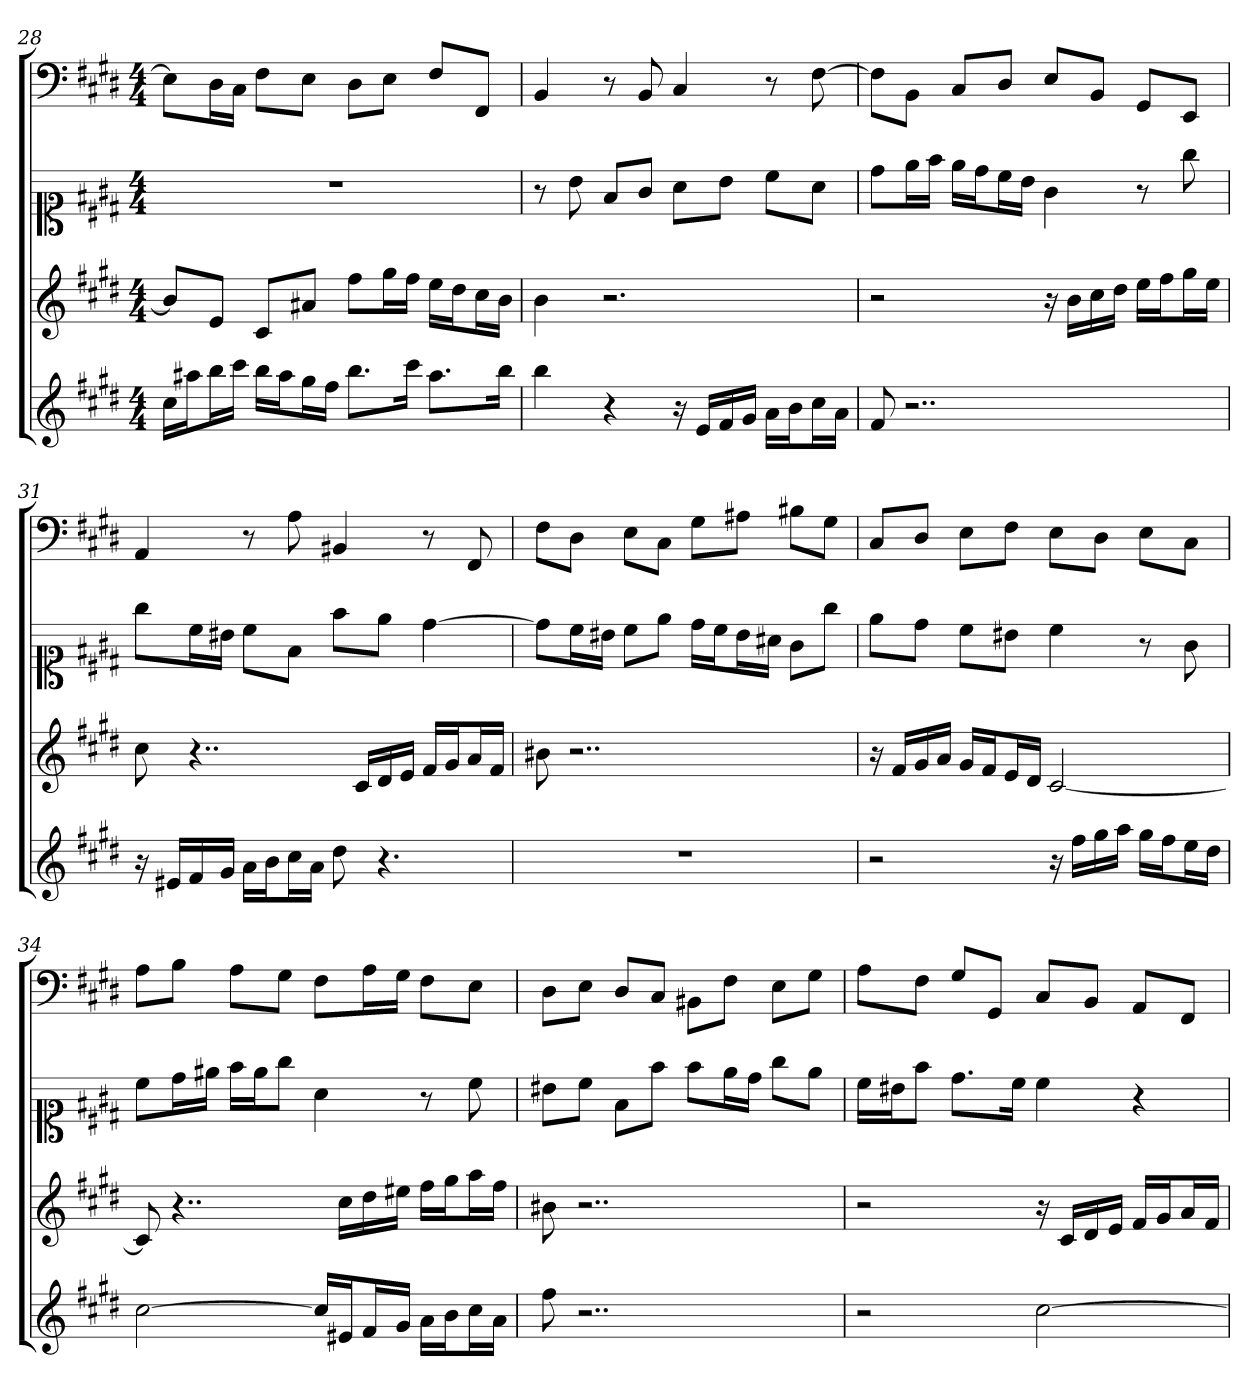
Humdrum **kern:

**kern	**kern	**kern	**kern
*part4	*part3	*part2	*part1
*staff4	*staff3	*staff2	*staff1
*	*	*clefC1	*clefF4
*k[f#c#g#d#]	*k[f#c#g#d#]	*k[f#c#g#d#]	*k[f#c#g#d#]
*E:	*E:	*E:	*E:
*M4/4	*M4/4	*M4/4	*M4/4
=28	=28	=28	=28
16cc#LL	8bL]	1r	8E\L]
16aa#XJ	.	.	.
16bbL	8eJ	.	16D#\L
16ccc#JJ	.	.	16C#\JJ
16bbLL	8c#L	.	8F#\L
16aa#J	.	.	.
16gg#L	8a#XJ	.	8E\J
16ff#JJ	.	.	.
8.bbL	8ff#L	.	8D#\L
.	16gg#L	.	8E\J
16ccc#Jk	16ff#JJ	.	.
8.aa#L	16eeLL	.	8F#/L
.	16dd#J	.	.
.	16cc#L	.	8FF#/J
16bbJk	16bJJ	.	.
=29	=29	=29	=29
4bb	4b	8r	4BB
.	.	8b	.
4r	2.r	8f#/L	8r
.	.	8g#/J	8BB
16r	.	8a\L	4C#
16eLL	.	.	.
16f#	.	8b\J	.
16g#JJ	.	.	.
16aLL	.	8cc#\L	8r
16bJ	.	.	.
16cc#L	.	8a\J	[8F#
16aJJ	.	.	.
=30	=30	=30	=30
8f#	2r	8dd#\L	8F#\L]
2..r	.	16ee\L	8BB\J
.	.	16ff#\JJ	.
.	.	16ee\LL	8C#/L
.	.	16dd#\J	.
.	.	16cc#\L	8D#/J
.	.	16b\JJ	.
.	16r	4g#	8E/L
.	16bLL	.	.
.	16cc#	.	8BB/J
.	16dd#JJ	.	.
.	16eeLL	8r	8GG#/L
.	16ff#J	.	.
.	16gg#L	8gg#	8EE/J
.	16eeJJ	.	.
=31	=31	=31	=31
16r	8cc#	8gg#\L	4AA
16e#XLL	.	.	.
16f#	4..r	16cc#\L	.
16g#JJ	.	16b#X\JJ	.
16aLL	.	8cc#\L	8r
16bJ	.	.	.
16cc#L	.	8f#\J	8A
16aJJ	.	.	.
8dd#	.	8ff#\L	4BB#X
.	16c#LL	.	.
4.r	16d#	8ee\J	.
.	16eJJ	.	.
.	16f#LL	[4dd#	8r
.	16g#J	.	.
.	16aL	.	8FF#
.	16f#JJ	.	.
=32	=32	=32	=32
1r	8b#X	8dd#\L]	8F#\L
.	2..r	16cc#\L	8D#\J
.	.	16b#X\JJ	.
.	.	8cc#\L	8E\L
.	.	8ee\J	8C#\J
.	.	16dd#\LL	8G#\L
.	.	16cc#\J	.
.	.	16b#\L	8A#X\J
.	.	16a#X\JJ	.
.	.	8g#\L	8B#X\L
.	.	8gg#\J	8G#\J
=33	=33	=33	=33
2r	16r	8ee\L	8C#/L
.	16f#LL	.	.
.	16g#	8dd#\J	8D#/J
.	16aJJ	.	.
.	16g#LL	8cc#\L	8E\L
.	16f#J	.	.
.	16eL	8b#X\J	8F#\J
.	16d#JJ	.	.
16r	[2c#	4cc#	8E\L
16ff#LL	.	.	.
16gg#	.	.	8D#\J
16aaJJ	.	.	.
16gg#LL	.	8r	8E\L
16ff#J	.	.	.
16eeL	.	8g#	8C#\J
16dd#JJ	.	.	.
=34	=34	=34	=34
[2cc#	8c#]	8cc#\L	8A\L
.	4..r	16dd#\L	8B\J
.	.	16ee#X\JJ	.
.	.	16ff#\LL	8A\L
.	.	16ee#\J	.
.	.	8gg#\J	8G#\J
16cc#LL]	.	4a	8F#\L
16e#XJ	16cc#LL	.	.
16f#L	16dd#	.	16A\L
16g#JJ	16ee#XJJ	.	16G#\JJ
16aLL	16ff#LL	8r	8F#\L
16bJ	16gg#J	.	.
16cc#L	16aaL	8cc#	8E\J
16aJJ	16ff#JJ	.	.
=35	=35	=35	=35
8ff#	8b#X	8b#X\L	8D#\L
2..r	2..r	8cc#\J	8E\J
.	.	8f#\L	8D#/L
.	.	8ff#\J	8C#/J
.	.	8ff#\L	8BB#X\L
.	.	16ee\L	8F#\J
.	.	16dd#\JJ	.
.	.	8gg#\L	8E\L
.	.	8ee\J	8G#\J
=36	=36	=36	=36
2r	2r	16cc#\LL	8A\L
.	.	16b#X\J	.
.	.	8ff#\J	8F#\J
.	.	8.dd#\L	8G#/L
.	.	.	8GG#/J
.	.	16cc#\Jk	.
[2cc#	16r	4cc#	8C#/L
.	16c#LL	.	.
.	16d#	.	8BB/J
.	16eJJ	.	.
.	16f#LL	4r	8AA/L
.	16g#J	.	.
.	16aL	.	8FF#/J
.	16f#JJ	.	.
=	=	=	=
*-	*-	*-	*-
